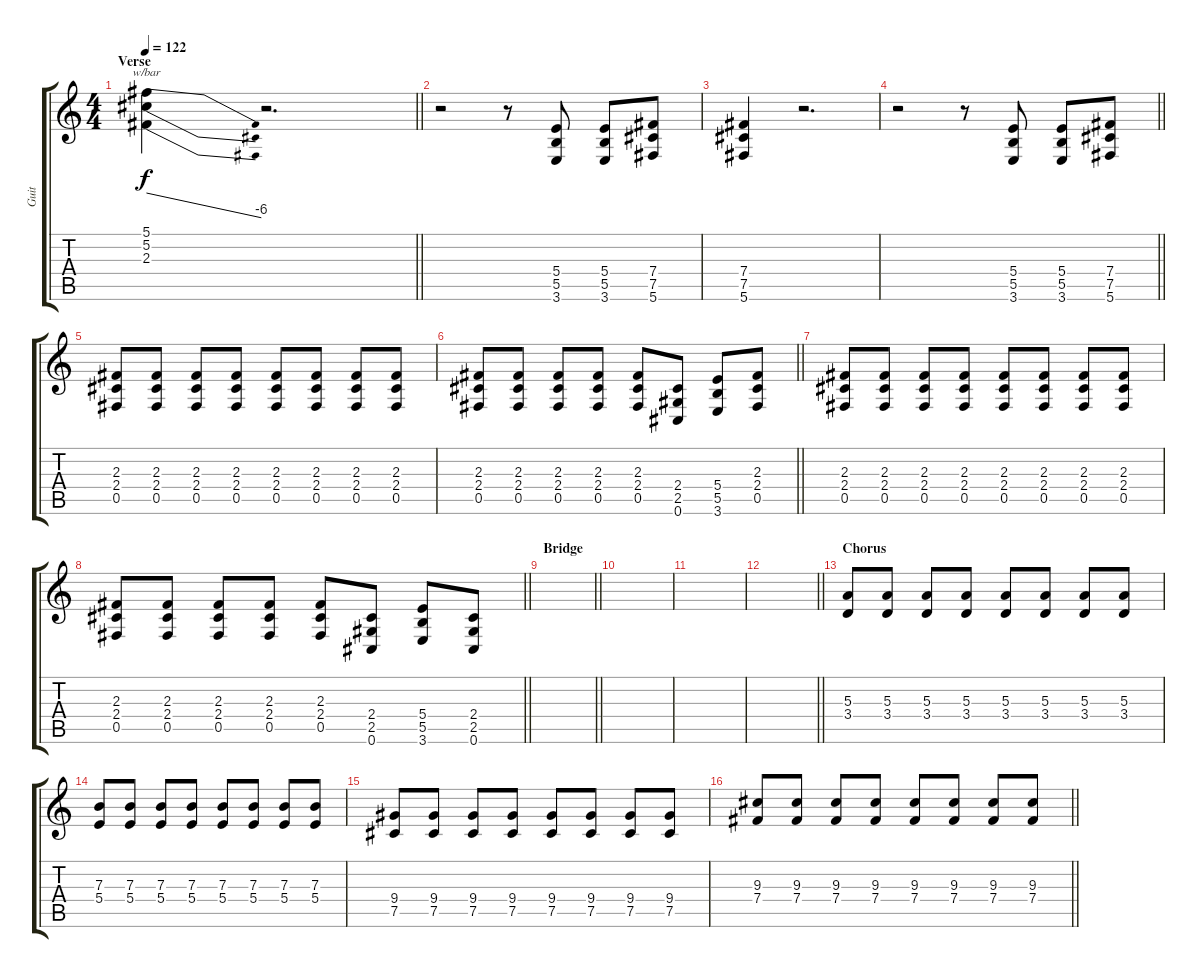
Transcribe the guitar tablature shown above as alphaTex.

\track ("Guit" "Guit") {instrument overdrivenguitar}
\staff {score tabs}
\tuning (Db4 Ab3 E3 B2 Gb2 Db2) {hide}
\ts (4 4)
\section ("" "Verse")
\tempo 122
\clef g2
\barLineRight lightlight
\ks c
(5.1 5.2 2.3).4{tbe (dive default 0 0 60 -24) dy f volume 9 instrument distortionguitar} r.2{d} |
r.2 r.8 (5.4 5.5 3.6).8{volume 13 instrument distortionguitar} (5.4 5.5 3.6).8 (7.4 7.5 5.6).8 |
(7.4 7.5 5.6).4 r.2{d} |
\barLineRight lightlight
r.2 r.8 (5.4 5.5 3.6).8{volume 13 instrument distortionguitar} (5.4 5.5 3.6).8 (7.4 7.5 5.6).8 |
(2.3 2.4 0.5).8 (2.3 2.4 0.5).8 (2.3 2.4 0.5).8 (2.3 2.4 0.5).8 (2.3 2.4 0.5).8 (2.3 2.4 0.5).8 (2.3 2.4 0.5).8 (2.3 2.4 0.5).8 |
\barLineRight lightlight
(2.3 2.4 0.5).8 (2.3 2.4 0.5).8 (2.3 2.4 0.5).8 (2.3 2.4 0.5).8 (2.3 2.4 0.5).8 (2.4 2.5 0.6).8 (5.4 5.5 3.6).8 (2.3 2.4 0.5).8 |
(2.3 2.4 0.5).8 (2.3 2.4 0.5).8 (2.3 2.4 0.5).8 (2.3 2.4 0.5).8 (2.3 2.4 0.5).8 (2.3 2.4 0.5).8 (2.3 2.4 0.5).8 (2.3 2.4 0.5).8 |
\barLineRight lightlight
(2.3 2.4 0.5).8 (2.3 2.4 0.5).8 (2.3 2.4 0.5).8 (2.3 2.4 0.5).8 (2.3 2.4 0.5).8 (2.4 2.5 0.6).8 (5.4 5.5 3.6).8 (2.4 2.5 0.6).8 |
\section ("" "Bridge")
\barLineRight lightlight
|
|
|
\barLineRight lightlight
|
\section ("" "Chorus")
(5.3 3.4).8 (5.3 3.4).8 (5.3 3.4).8 (5.3 3.4).8 (5.3 3.4).8 (5.3 3.4).8 (5.3 3.4).8 (5.3 3.4).8 |
(7.3 5.4).8 (7.3 5.4).8 (7.3 5.4).8 (7.3 5.4).8 (7.3 5.4).8 (7.3 5.4).8 (7.3 5.4).8 (7.3 5.4).8 |
(9.4 7.5).8 (9.4 7.5).8 (9.4 7.5).8 (9.4 7.5).8 (9.4 7.5).8 (9.4 7.5).8 (9.4 7.5).8 (9.4 7.5).8 |
\barLineRight lightlight
(9.3 7.4).8 (9.3 7.4).8 (9.3 7.4).8 (9.3 7.4).8 (9.3 7.4).8 (9.3 7.4).8 (9.3 7.4).8 (9.3 7.4).8
